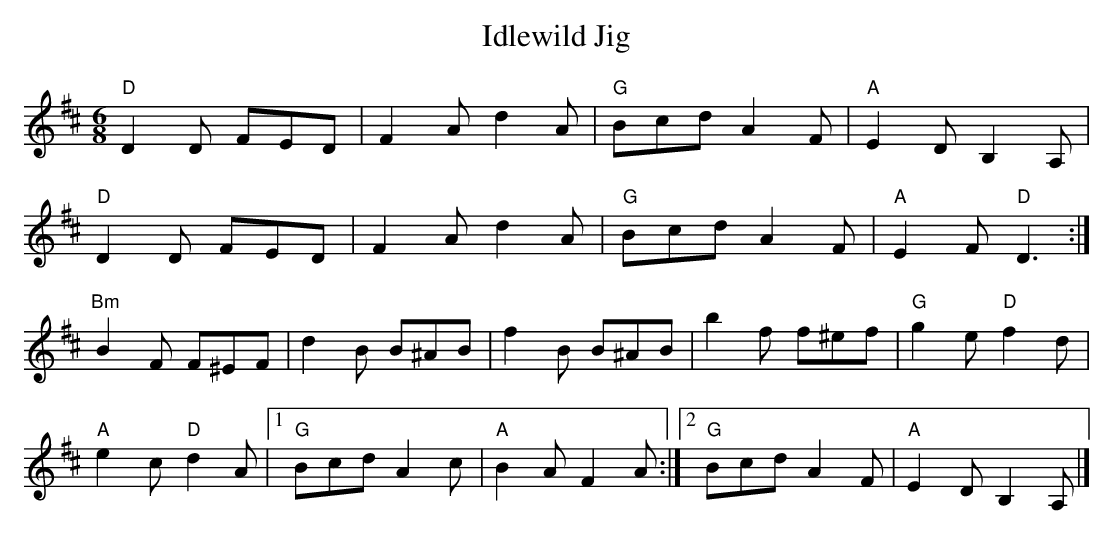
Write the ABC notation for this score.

X:1
T:Idlewild Jig
M:6/8
K:D
"D" D2D FED | F2A d2 A | "G" Bcd A2F | "A"E2D B,2A, |
"D" D2D FED | F2A d2 A | "G" Bcd A2F | "A"E2F "D"D3:|
"Bm"B2F F^EF | d2 B B^AB | f2 B B^AB | b2f f^ef | "G"g2e "D"f2d |
"A"e2c "D"d2A |1"G"Bcd A2 c | "A"B2AF2A:|2"G"Bcd A2F | "A"E2D B,2A,|]
